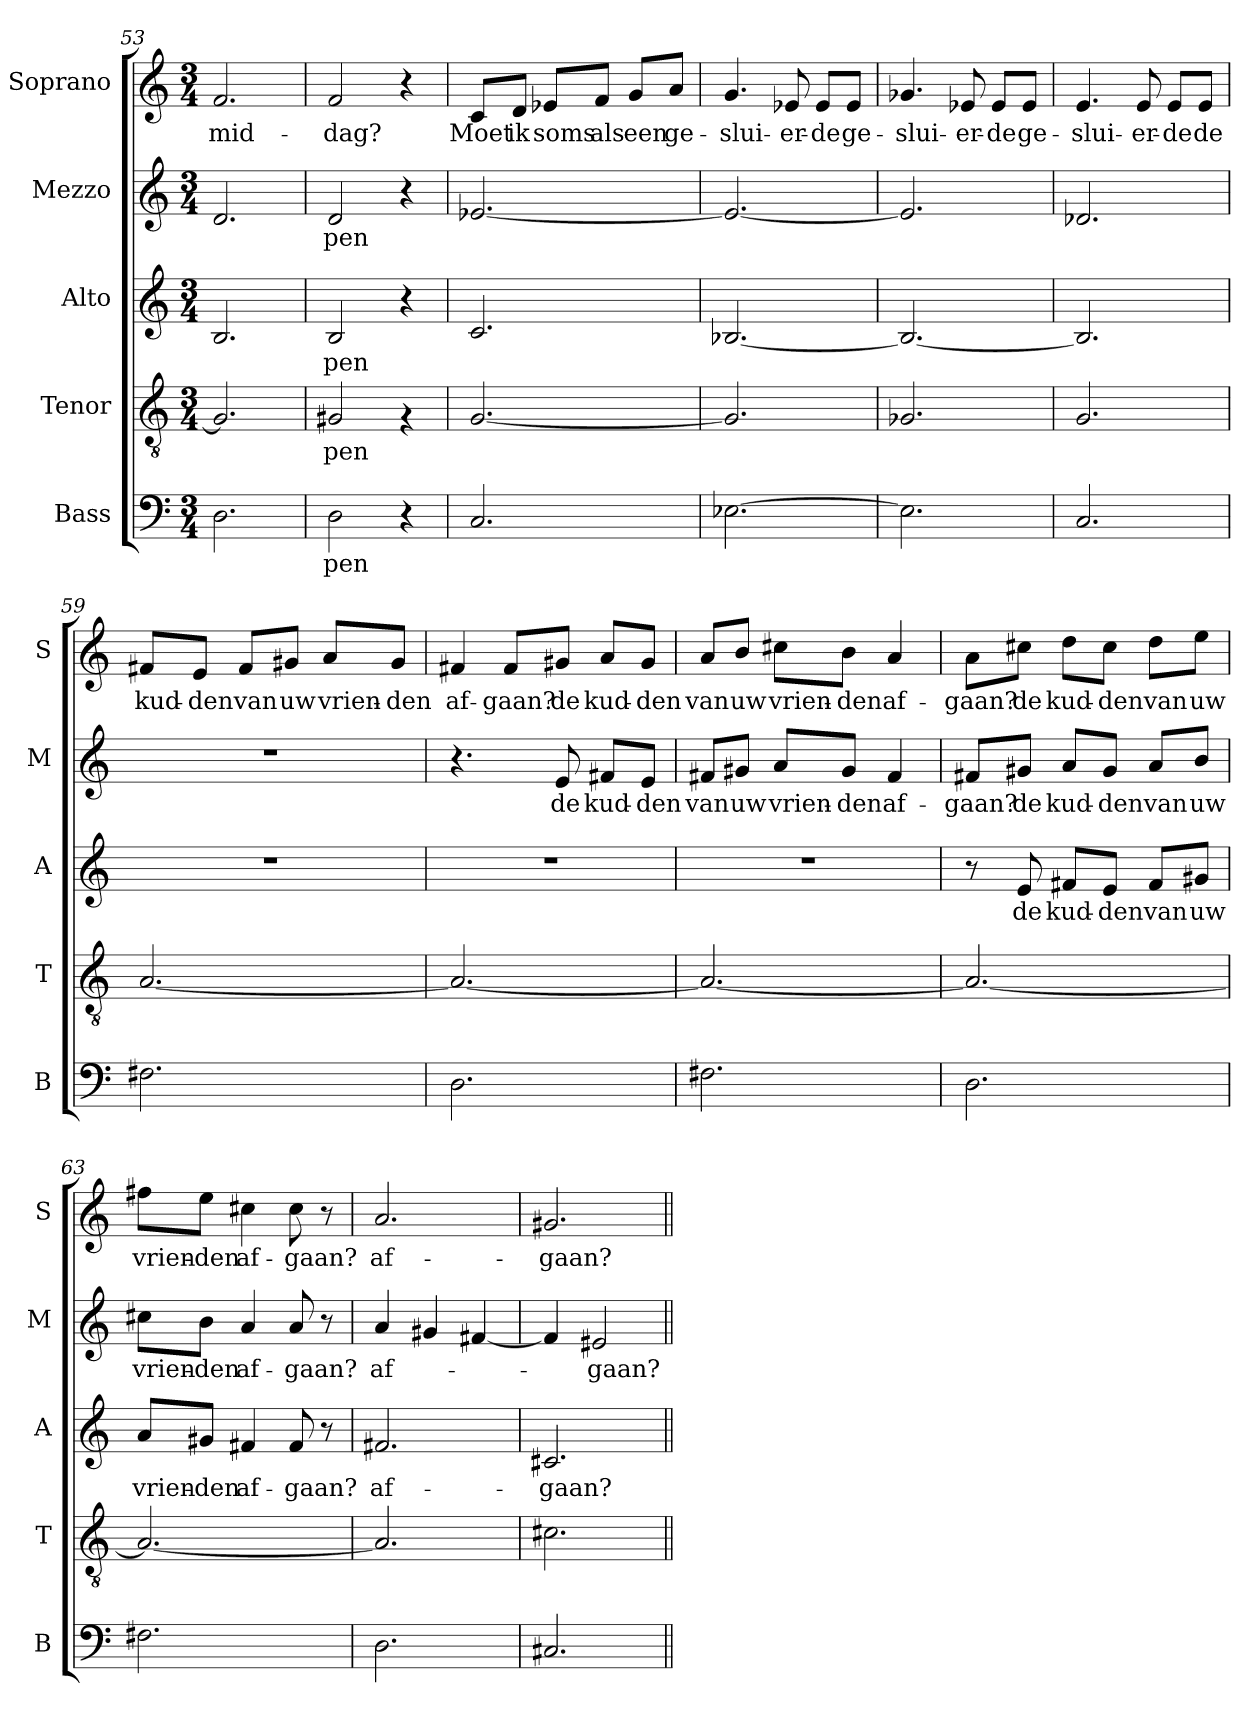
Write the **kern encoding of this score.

**kern	**text	**kern	**text	**kern	**text	**kern	**text	**kern	**text
*part5	*part5	*part4	*part4	*part3	*part3	*part2	*part2	*part1	*part1
*staff5	*staff5	*staff4	*staff4	*staff3	*staff3	*staff2	*staff2	*staff1	*staff1
*I"Bass	*	*I"Tenor	*	*I"Alto	*	*I"Mezzo	*	*I"Soprano	*
*I'B	*	*I'T	*	*I'A	*	*I'M	*	*I'S	*
*clefF4	*	*clefGv2	*	*clefG2	*	*clefG2	*	*clefG2	*
*k[]	*	*k[]	*	*k[]	*	*k[]	*	*k[]	*
*C:	*	*C:	*	*C:	*	*C:	*	*C:	*
*M3/4	*	*M3/4	*	*M3/4	*	*M3/4	*	*M3/4	*
=53	=53	=53	=53	=53	=53	=53	=53	=53	=53
2.D!\	.	2.G!/]	.	2.B!/	.	2.d!/	.	2.f!/	mid-
=54	=54	=54	=54	=54	=54	=54	=54	=54	=54
2D!\	-pen	2G#X!/	-pen	2B!/	-pen	2d!/	-pen	2f!/	-dag?
4r	.	4rG	.	4r	.	4r	.	4r	.
=55	=55	=55	=55	=55	=55	=55	=55	=55	=55
2.C!/	.	[2.G!/	.	2.c!/	.	[2.e-X!/	.	8c!/L	Moet
.	.	.	.	.	.	.	.	8d!/J	ik
.	.	.	.	.	.	.	.	8e-X!/L	soms
.	.	.	.	.	.	.	.	8f!/J	als
.	.	.	.	.	.	.	.	8g!/L	een
.	.	.	.	.	.	.	.	8a!/J	ge-
=56	=56	=56	=56	=56	=56	=56	=56	=56	=56
[2.E-X!\	.	2.G!/]	.	[2.B-X!/	.	2.e-!/_	.	4.g!/	-slui-
.	.	.	.	.	.	.	.	8e-X!/	-er-
.	.	.	.	.	.	.	.	8e-!/L	-de
.	.	.	.	.	.	.	.	8e-!/J	ge-
=57	=57	=57	=57	=57	=57	=57	=57	=57	=57
2.E-!\]	.	2.G-X!/	.	2.B-!/_	.	2.e-!/]	.	4.g-X!/	-slui-
.	.	.	.	.	.	.	.	8e-X!/	-er-
.	.	.	.	.	.	.	.	8e-!/L	-de
.	.	.	.	.	.	.	.	8e-!/J	ge-
!!LO:LB:g=z
=58	=58	=58	=58	=58	=58	=58	=58	=58	=58
2.C!/	.	2.G!/	.	2.B-!/]	.	2.d-X!/	.	4.e!/	-slui-
.	.	.	.	.	.	.	.	8e!/	-er-
.	.	.	.	.	.	.	.	8e!/L	-de
.	.	.	.	.	.	.	.	8e!/J	de
=59	=59	=59	=59	=59	=59	=59	=59	=59	=59
2.F#X!\	.	[2.A!/	.	2.r	.	2.r	.	8f#X!/L	kud-
.	.	.	.	.	.	.	.	8e!/J	-den
.	.	.	.	.	.	.	.	8f#!/L	van
.	.	.	.	.	.	.	.	8g#X!/J	uw
.	.	.	.	.	.	.	.	8a!/L	vrien-
.	.	.	.	.	.	.	.	8g#!/J	-den
=60	=60	=60	=60	=60	=60	=60	=60	=60	=60
2.D!\	.	2.A!/_	.	2.r	.	4.r	.	4f#X!/	af-
.	.	.	.	.	.	.	.	8f#!/L	-gaan?
.	.	.	.	.	.	8e!/	de	8g#X!/J	de
.	.	.	.	.	.	8f#X!/L	kud-	8a!/L	kud-
.	.	.	.	.	.	8e!/J	-den	8g#!/J	-den
=61	=61	=61	=61	=61	=61	=61	=61	=61	=61
2.F#X!\	.	2.A!/_	.	2.r	.	8f#X!/L	van	8a!/L	van
.	.	.	.	.	.	8g#X!/J	uw	8b!/J	uw
.	.	.	.	.	.	8a!/L	vrien-	8cc#X!\L	vrien-
.	.	.	.	.	.	8g#!/J	-den	8b!\J	-den
.	.	.	.	.	.	4f#!/	af-	4a!/	af-
!!LO:PB:g=z
=62	=62	=62	=62	=62	=62	=62	=62	=62	=62
2.D!\	.	2.A!/_	.	8r	.	8f#X!/L	-gaan?	8a!\L	-gaan?
.	.	.	.	8e!/	de	8g#X!/J	de	8cc#X!\J	de
.	.	.	.	8f#X!/L	kud-	8a!/L	kud-	8dd!\L	kud-
.	.	.	.	8e!/J	-den	8g#!/J	-den	8cc#!\J	-den
.	.	.	.	8f#!/L	van	8a!/L	van	8dd!\L	van
.	.	.	.	8g#X!/J	uw	8b!/J	uw	8ee!\J	uw
=63	=63	=63	=63	=63	=63	=63	=63	=63	=63
2.F#X!\	.	2.A!/_	.	8a!/L	vrien-	8cc#X!\L	vrien-	8ff#X!\L	vrien-
.	.	.	.	8g#X!/J	-den	8b!\J	-den	8ee!\J	-den
.	.	.	.	4f#X!/	af-	4a!/	af-	4cc#X!\	af-
.	.	.	.	8f#!/	-gaan?	8a!/	-gaan?	8cc#!\	-gaan?
.	.	.	.	8r	.	8r	.	8r	.
=64	=64	=64	=64	=64	=64	=64	=64	=64	=64
2.D!\	.	2.A!/]	.	2.f#X!/	af-	4a!/	af-	2.a!/	af-
.	.	.	.	.	.	4g#X!/	.	.	.
.	.	.	.	.	.	[4f#X!/	.	.	.
=65	=65	=65	=65	=65	=65	=65	=65	=65	=65
2.C#X!/	.	2.c#X!\	.	2.c#X!/	-gaan?	4f#!/]	.	2.g#X!/	-gaan?
.	.	.	.	.	.	2e#X!/	-gaan?	.	.
=||	=||	=||	=||	=||	=||	=||	=||	=||	=||
*-	*-	*-	*-	*-	*-	*-	*-	*-	*-
